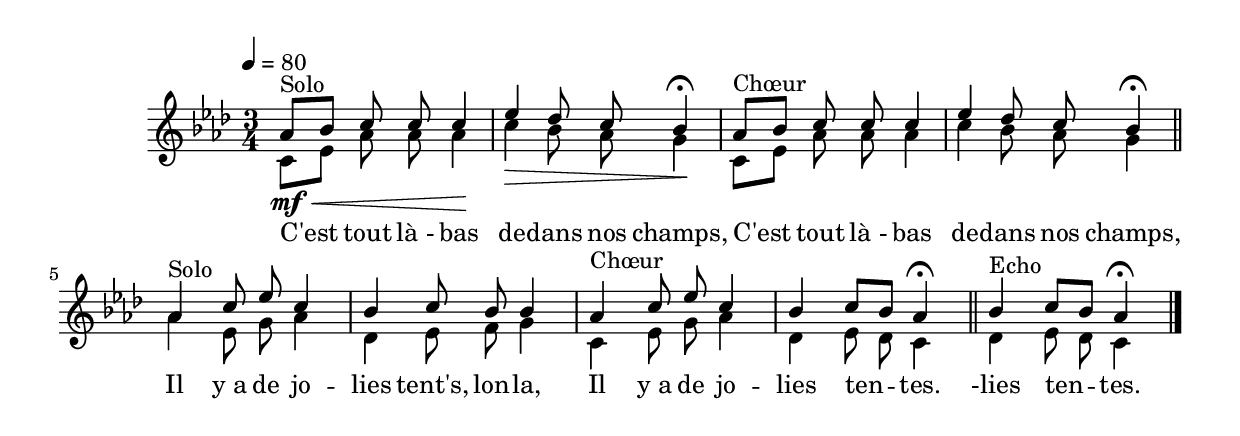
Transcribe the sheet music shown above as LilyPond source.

\version "2.16"
\include "italiano.ly"

\header {
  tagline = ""
  composer = ""
}                                        

MetriqueArmure = {
  \tempo 4=80
  \time 3/4
  \key lab \major
}

italique = { \override Score . LyricText #'font-shape = #'italic }

roman = { \override Score . LyricText #'font-shape = #'roman }

MusiqueTheme = \relative do'' {
  lab8[^"Solo"\mf\< sib] do do do4\!
  mib4\> reb8 do sib4\fermata\!
  lab8[^"Chœur" sib] do do do4
  mib4 reb8 do sib4\fermata \bar "||"
  lab4^"Solo" do8 mib do4
  sib4 do8 sib sib4
  lab4^"Chœur" do8 mib do4
  sib4 do8[ sib] lab4\fermata \bar "||"
  sib4^"Echo" do8[ sib] lab4\fermata \bar "|."
}

MusiqueAccompagnement = \relative do' {
  do8[ mib] lab lab lab4
  do4 sib8 lab sol4
  do,8[ mib] lab lab lab4
  do4 sib8 lab sol4 \bar "||"
  lab4 mib8 sol lab4
  reb,4 mib8 fa sol4
  do,4 mib8 sol lab4
  reb,4 mib8 reb do4 \bar "||"
  reb4 mib8 reb do4 \bar "|."
}

Paroles = \lyricmode {
  C'est tout là_- bas de -- dans nos champs,
  C'est tout là_- bas de -- dans nos champs,
  Il y_a de jo -- lies tent's, lon -- la,
  Il y_a de jo -- lies ten -- tes.
  -lies ten -- tes.
}

\score{
    \new Staff <<
      \set Staff.midiInstrument = "flute"
      \new Voice = "theme" {\voiceOne
	\override Score.PaperColumn #'keep-inside-line = ##t
	\autoBeamOff
	\MetriqueArmure
	\MusiqueTheme
      }
      \new Voice = "accompagnement" {\voiceTwo
	\override Score.PaperColumn #'keep-inside-line = ##t
	\autoBeamOff
	\MusiqueAccompagnement
      }
      \new Lyrics \lyricsto theme {
	\Paroles
      }                       
    >>
\layout{}
\midi{}
}
